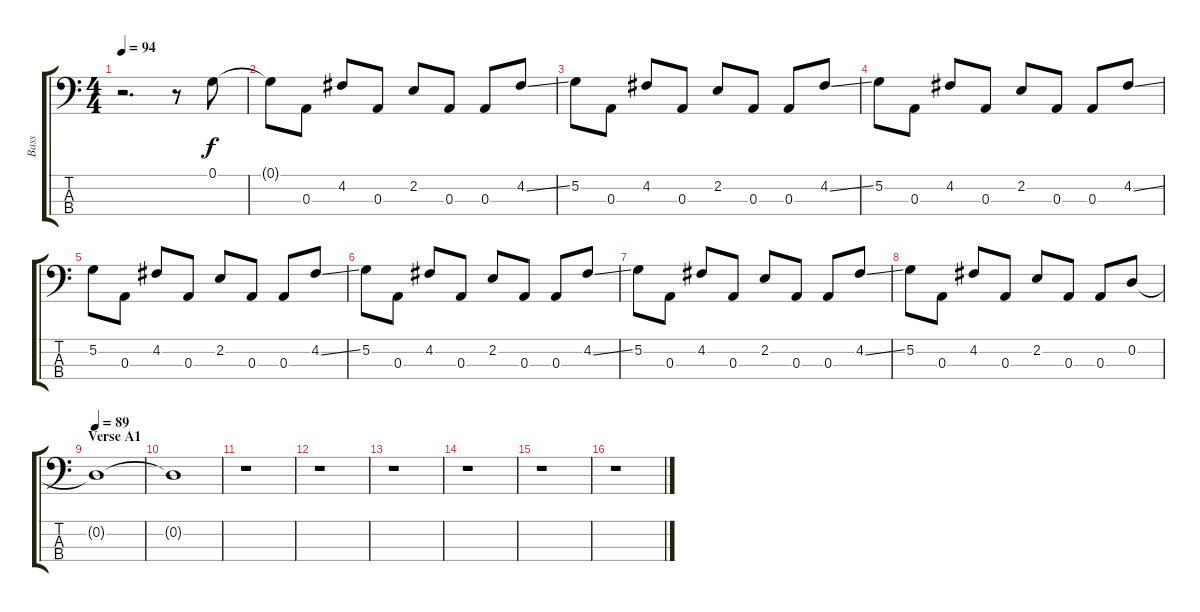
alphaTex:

\track ("Bass" "Bass") {instrument electricbassfinger}
\staff {score tabs}
\tuning (G2 D2 A1 E1) {hide}
\ts (4 4)
\tempo 94
\clef f4
\ks c
r.2{d dy f} r.8 0.1.8 |
0.1{t}.8 0.3.8 4.2.8 0.3.8 2.2.8 0.3.8 0.3.8 4.2{ss}.8 |
5.2.8 0.3.8 4.2.8 0.3.8 2.2.8 0.3.8 0.3.8 4.2{ss}.8 |
5.2.8 0.3.8 4.2.8 0.3.8 2.2.8 0.3.8 0.3.8 4.2{ss}.8 |
5.2.8 0.3.8 4.2.8 0.3.8 2.2.8 0.3.8 0.3.8 4.2{ss}.8 |
5.2.8 0.3.8 4.2.8 0.3.8 2.2.8 0.3.8 0.3.8 4.2{ss}.8 |
5.2.8 0.3.8 4.2.8 0.3.8 2.2.8 0.3.8 0.3.8 4.2{ss}.8 |
5.2.8 0.3.8 4.2.8 0.3.8 2.2.8 0.3.8 0.3.8 0.2.8 |
\section ("" "Verse A1")
\tempo 89
0.2{t}.1 |
0.2{t}.1 |
r.1 |
r.1 |
r.1 |
r.1 |
r.1 |
r.1
